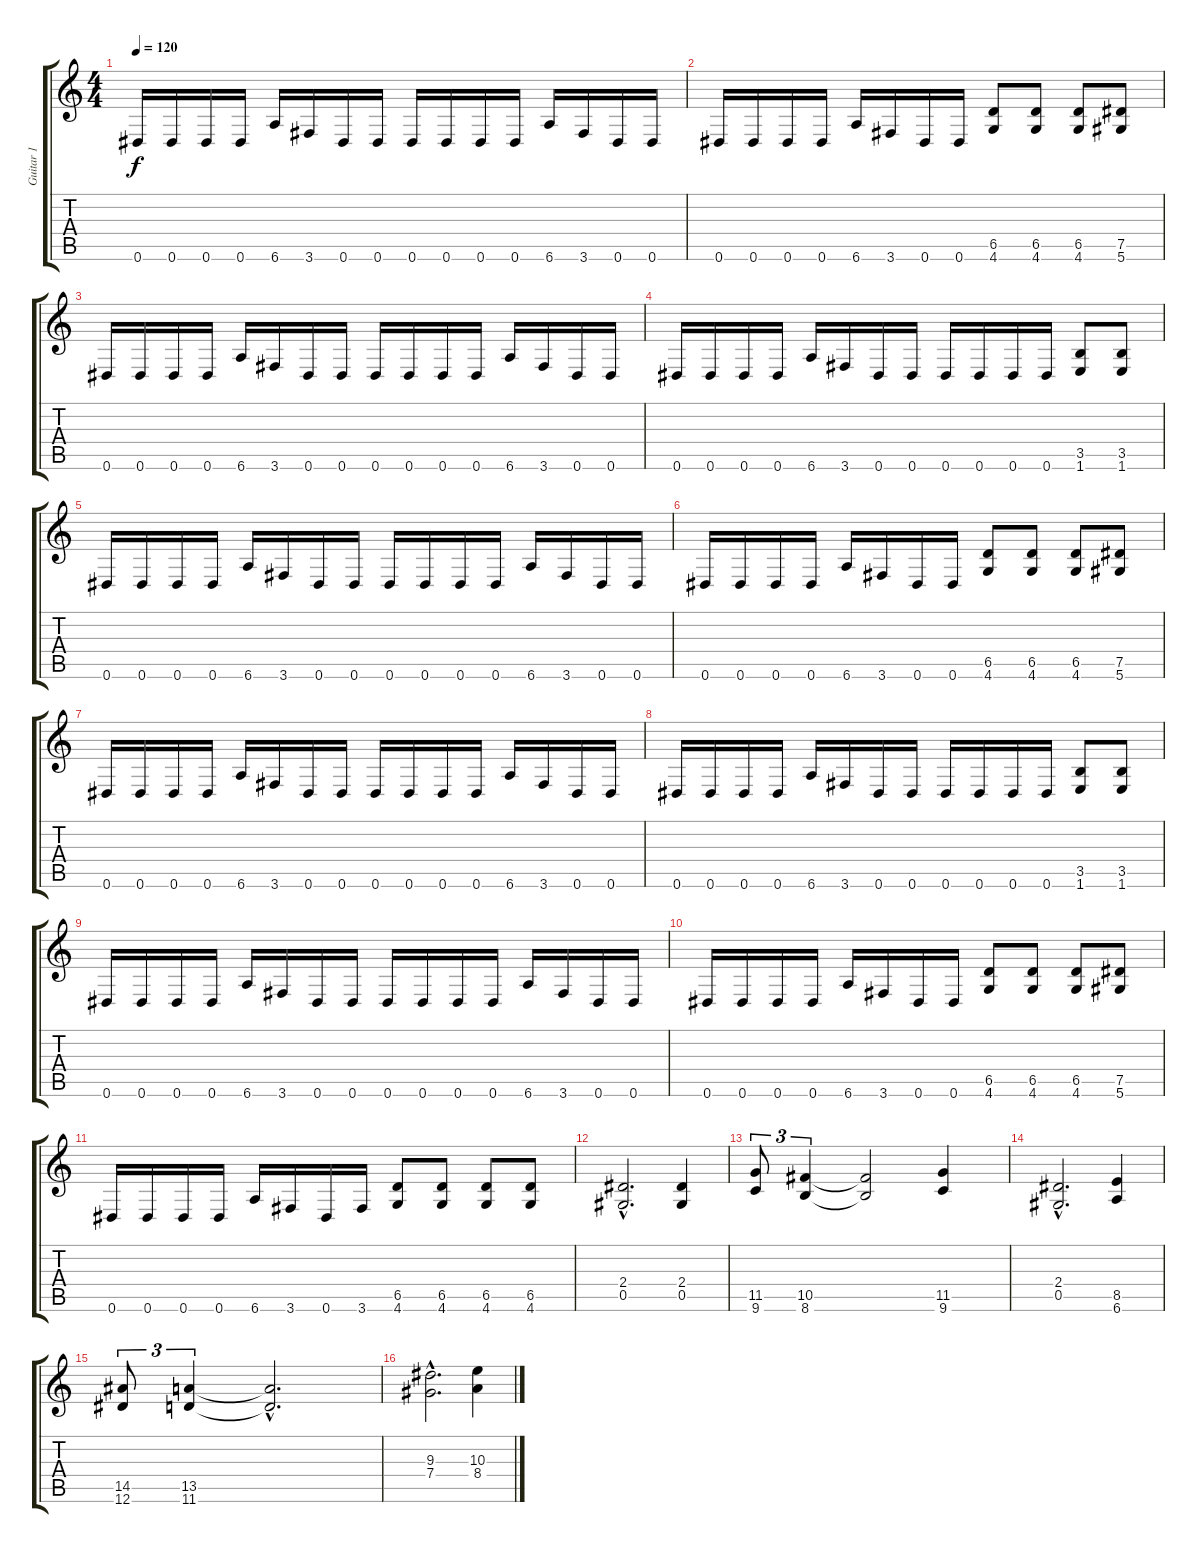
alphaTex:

\track ("Guitar 1" "Guitar 1") {instrument distortionguitar}
\staff {score tabs}
\tuning (Eb4 Bb3 Gb3 Db3 Ab2 Eb2) {hide}
\ts (4 4)
\tempo 120
\clef g2
\ks c
0.6.16{dy f} 0.6.16 0.6.16 0.6.16 6.6.16 3.6.16 0.6.16 0.6.16 0.6.16 0.6.16 0.6.16 0.6.16 6.6.16 3.6.16 0.6.16 0.6.16 |
0.6.16 0.6.16 0.6.16 0.6.16 6.6.16 3.6.16 0.6.16 0.6.16 (6.5 4.6).8 (6.5 4.6).8 (6.5 4.6).8 (7.5 5.6).8 |
0.6.16 0.6.16 0.6.16 0.6.16 6.6.16 3.6.16 0.6.16 0.6.16 0.6.16 0.6.16 0.6.16 0.6.16 6.6.16 3.6.16 0.6.16 0.6.16 |
0.6.16 0.6.16 0.6.16 0.6.16 6.6.16 3.6.16 0.6.16 0.6.16 0.6.16 0.6.16 0.6.16 0.6.16 (3.5 1.6).8 (3.5 1.6).8 |
0.6.16 0.6.16 0.6.16 0.6.16 6.6.16 3.6.16 0.6.16 0.6.16 0.6.16 0.6.16 0.6.16 0.6.16 6.6.16 3.6.16 0.6.16 0.6.16 |
0.6.16 0.6.16 0.6.16 0.6.16 6.6.16 3.6.16 0.6.16 0.6.16 (6.5 4.6).8 (6.5 4.6).8 (6.5 4.6).8 (7.5 5.6).8 |
0.6.16 0.6.16 0.6.16 0.6.16 6.6.16 3.6.16 0.6.16 0.6.16 0.6.16 0.6.16 0.6.16 0.6.16 6.6.16 3.6.16 0.6.16 0.6.16 |
0.6.16 0.6.16 0.6.16 0.6.16 6.6.16 3.6.16 0.6.16 0.6.16 0.6.16 0.6.16 0.6.16 0.6.16 (3.5 1.6).8 (3.5 1.6).8 |
0.6.16 0.6.16 0.6.16 0.6.16 6.6.16 3.6.16 0.6.16 0.6.16 0.6.16 0.6.16 0.6.16 0.6.16 6.6.16 3.6.16 0.6.16 0.6.16 |
0.6.16 0.6.16 0.6.16 0.6.16 6.6.16 3.6.16 0.6.16 0.6.16 (6.5 4.6).8 (6.5 4.6).8 (6.5 4.6).8 (7.5 5.6).8 |
0.6.16 0.6.16 0.6.16 0.6.16 6.6.16 3.6.16 0.6.16 3.6.16 (6.5 4.6).8 (6.5 4.6).8 (6.5 4.6).8 (6.5 4.6).8 |
(2.4{hac} 0.5{hac}).2{d} (2.4 0.5).4 |
(11.5 9.6).8{tu (3 2)} (10.5 8.6).4{tu (3 2)} (10.5{t} 8.6{t}).2 (11.5 9.6).4 |
(2.4{hac} 0.5{hac}).2{d} (8.5 6.6).4 |
(14.5 12.6).8{tu (3 2)} (13.5 11.6).4{tu (3 2)} (13.5{hac t} 11.6{hac t}).2{d} |
(9.3{hac} 7.4{hac}).2{d} (10.3 8.4).4
